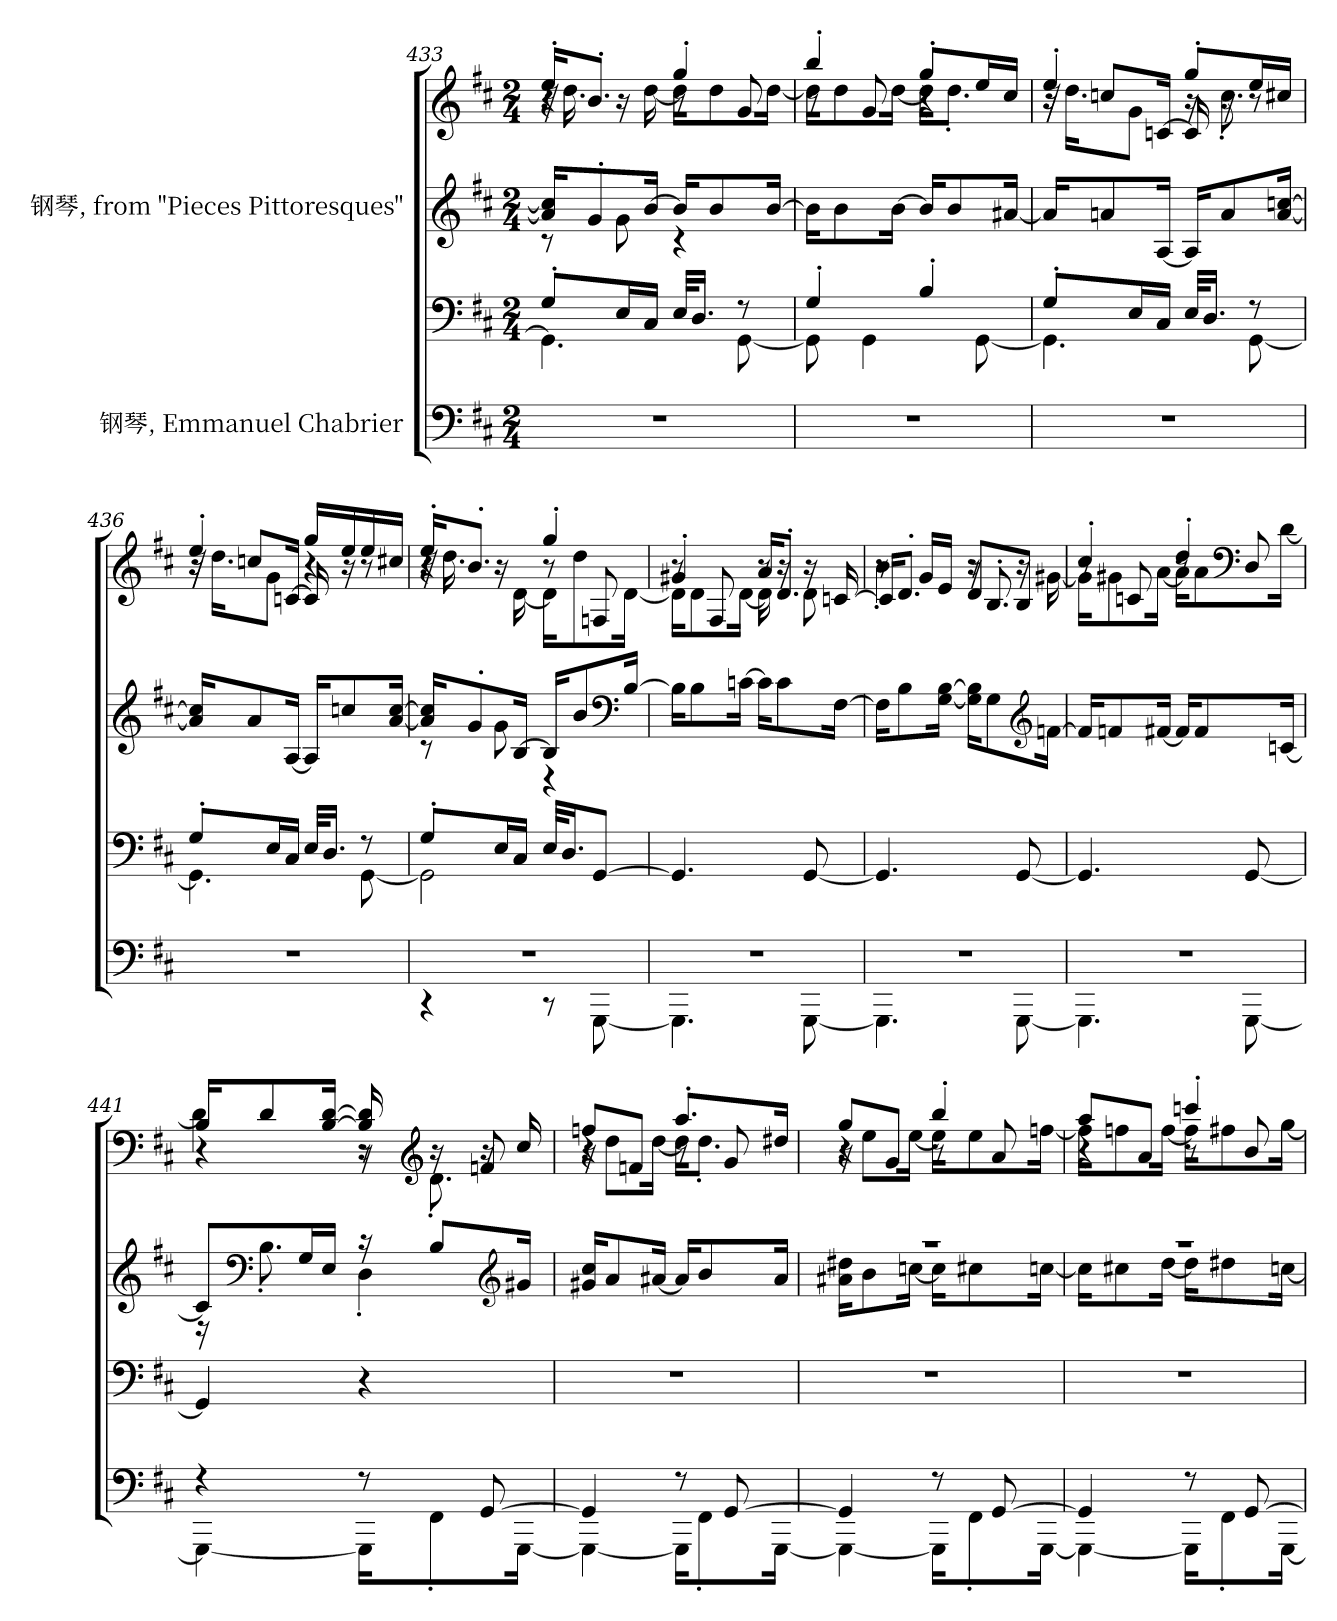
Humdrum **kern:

**kern	**kern	**kern	**kern
*part2	*part2	*part1	*part1
*staff4	*staff3	*staff2	*staff1
*I"钢琴, Emmanuel Chabrier	*	*I"钢琴, from &quot;Pieces Pittoresques&quot;	*
*clefF4	*clefF4	*clefG2	*clefG2
*k[f#c#]	*k[f#c#]	*k[f#c#]	*k[f#c#]
*M2/4	*M2/4	*M2/4	*M2/4
=433	=433	=433	=433
*	*^	*^	*^
*	*	*	*	*	*	*^
2r	8G'/L	4.GG\]	16a/] 16cc/]KL	8r	16ee'/KL	32r	4r
.	.	.	.	.	.	16.dd\	.
.	.	.	8g'/	.	8.b'/J	.	.
.	16E/L	.	.	8g\	.	16r	.
.	16C#/JJ	.	[16b/Jk	.	.	[16dd\	.
.	32E/KLL	.	16b/KL]	4r	4gg'/	16dd\KL]	8r
.	16.D/JJ	.	.	.	.	.	.
.	.	.	8b/	.	.	8dd\	.
.	8r	[8GG\	.	.	.	.	8g/
.	.	.	[16b/Jk	.	.	[16dd\Jk	.
*	*	*	*v	*v	*	*	*
=434	=434	=434	=434	=434	=434	=434
2r	4G'/	8GG\]	16b\KL]	4bb'/	16dd\KL]	8r
.	.	.	8b\	.	8dd\	.
.	.	4GG\	.	.	.	8g/
.	.	.	[16b\Jk	.	[16dd\Jk	.
.	4B'/	.	16b/KL]	8gg'/L	16dd\KL]	4r
.	.	.	8b/	.	8.dd'\J	.
.	.	[8GG\	.	16ee/L	.	.
.	.	.	[16a#X/Jk	16cc#/JJ	.	.
!!LO:LB:g=z	!!	!!
=435	=435	=435	=435	=435	=435	=435
2r	8G'/L	4.GG\]	16a#/KL]	4ee'/	32r	16r
.	.	.	.	.	16.dd\KL	.
.	.	.	8an/	.	.	8ccn/L
.	16E/L	.	.	.	8g\J	.
.	16C#/JJ	.	[16A/Jk	.	.	[16cn/Jk
.	32E/KLL	.	16A/KL]	8gg'/L	16r	16c/]
.	16.D/JJ	.	.	.	.	.
.	.	.	8a/	.	8.cc'\	16r
.	8r	[8GG\	.	16ee/L	.	8r
.	.	.	[16a/ [16ccn/Jk	16cc#X/JJ	.	.
=436	=436	=436	=436	=436	=436	=436
2r	8G'/L	4.GG\]	16a/] 16cc/]KL	4ee'/	32r	16r
.	.	.	.	.	16.dd\KL	.
.	.	.	8a/	.	.	8ccn/L
.	16E/L	.	.	.	8g\J	.
.	16C#/JJ	.	[16A/Jk	.	.	[16cn/Jk
.	32E/KLL	.	16A/KL]	16gg/LL	4r	16c/]
.	16.D/JJ	.	.	.	.	.
.	.	.	8ccn/	16ee/	.	16r
.	8r	[8GG\	.	16ee/	.	8r
.	.	.	[16a/ [16cc/Jk	16cc#X/JJ	.	.
=437	=437	=437	=437	=437	=437	=437
*^	*	*	*^	*	*	*
2r	4r	8G'/L	2GG\]	16a/] 16cc/]KL	8r	16ee'/KL	32r	4r
.	.	.	.	.	.	.	16.dd\	.
.	.	.	.	8g'/	.	8.b'/J	.	.
.	.	16E/L	.	.	8g\	.	16r	.
.	.	16C#/JJ	.	[16B/Jk	.	.	[16d\	.
.	8r	32E/KLL	.	16B/KL]	4r	4gg'/	16d\KL]	8r
.	.	16.D/J	.	.	.	.	.	.
.	.	.	.	8b/	.	.	8dd\	.
.	[8GGG\	[8GG/J	.	.	.	.	.	8Fn/
*	*	*	*	*clefF4	*	*	*	*
.	.	.	.	[16B/Jk	.	.	[16d\Jk	.
*	*	*v	*v	*	*	*	*	*
*	*	*	*v	*v	*	*	*
!!LO:PB:g=z	!!	!!
=438	=438	=438	=438	=438	=438	=438
2r	4.GGG\]	4.GG/]	16B\KL]	4g#X'/	16d\KL]	8r
.	.	.	8B\	.	8d\	.
.	.	.	.	.	.	8F#/
.	.	.	[16cn\Jk	.	[16d\Jk	.
.	.	.	16c\KL]	16a/KL	16d\]	8r
.	.	.	8c\	8.d'/J	16r	.
.	[8GGG\	[8GG/	.	.	8d\	16r
.	.	.	[16F#\Jk	.	.	[16cn/
=439	=439	=439	=439	=439	=439	=439
2r	4.GGG\]	4.GG/]	16F#\KL]	8r	4b'\	16c/KL]
.	.	.	8B\	.	.	8.d'/J
.	.	.	.	16g/LL	.	.
.	.	.	[16G\ [16B\Jk	16e/JJ	.	.
.	.	.	16G\] 16B\]KL	16r	8r	8d/L
.	.	.	8G\	8.B'/	.	.
.	[8GGG\	[8GG/	.	.	16r	8B/J
*	*	*	*clefG2	*	*	*
.	.	.	[16fn\Jk	.	[16g#X\	.
=440	=440	=440	=440	=440	=440	=440
2r	4.GGG\]	4.GG/]	16f/KL]	4cc#'/	16g#\KL]	8r
.	.	.	8fn/	.	8g#X\	.
.	.	.	.	.	.	8cn/
.	.	.	[16f#X/Jk	.	[16a\Jk	.
.	.	.	16f#/KL]	4dd'/	16a\KL]	8r
.	.	.	8f#/	.	8a\	.
*	*	*	*	*clefF4	*	*
.	[8GGG\	[8GG/	.	.	.	8D/
.	.	.	[16cn/Jk	.	[16d\Jk	.
!!LO:LB:g=z	!!	!!
=441	=441	=441	=441	=441	=441	=441
*	*	*	*^	*	*	*
4r	4GGG\_	4GG/]	8c/L]	16r	16B/KL	4d\]	4r
*	*	*	*clefF4	*	*	*	*
.	.	.	.	8.B'\	8d/	.	.
.	.	.	16G/L	.	.	.	.
.	.	.	16E/JJ	.	[16B/ [16d/Jk	.	.
8r	16GGG\KL]	4r	16r	4D'\	16B/] 16d/]	16r	8r
*	*	*	*	*	*clefG2	*	*
.	8FF#'\	.	8B/L	.	16r	8.d'\	.
[8GG/	.	.	.	.	16r	.	8fn/
*	*	*	*clefG2	*	*	*	*
.	[16GGG\Jk	.	16g#X/Jk	.	16cc#/	.	.
*	*	*	*v	*v	*	*	*
=442	=442	=442	=442	=442	=442	=442
4GG/]	4GGG\_	2r	16g#X/ 16cc#/KL	4r	16r	8ffn/L
.	.	.	8a/	.	8dd\L	.
.	.	.	.	.	.	8fn/J
.	.	.	[16a#X/Jk	.	[16dd\Jk	.
8r	16GGG\KL]	.	16a#/KL]	8.aa'/L	16dd\KL]	8r
.	8FF#'\	.	8b/	.	8.dd'\J	.
[8GG/	.	.	.	.	.	8g/
.	[16GGG\Jk	.	16a#/Jk	16dd#X/Jk	.	.
=443	=443	=443	=443	=443	=443	=443
*	*	*	*^	*	*	*
4GG/]	4GGG\_	2r	2r	16a#X\ 16dd#X\KL	4r	16r	8gg/L
.	.	.	.	8b\	.	8ee\L	.
.	.	.	.	.	.	.	8g/J
.	.	.	.	[16ccn\Jk	.	[16ee\Jk	.
8r	16GGG\KL]	.	.	16cc\KL]	4bb'/	16ee\KL]	8r
.	8FF#'\	.	.	8cc#X\	.	8ee\	.
[8GG/	.	.	.	.	.	.	8a/
.	[16GGG\Jk	.	.	[16ccn\Jk	.	[16ffn\Jk	.
!!LO:LB:g=z	!!	!!
=444	=444	=444	=444	=444	=444	=444	=444
4GG/]	4GGG\_	2r	2r	16cc\KL]	4r	16ff\KL]	8aa/L
.	.	.	.	8cc#X\	.	8ffn\	.
.	.	.	.	.	.	.	8a/J
.	.	.	.	[16dd\Jk	.	[16ff\Jk	.
8r	16GGG\KL]	.	.	16dd\KL]	4cccn'/	16ff\KL]	8r
.	8FF#'\	.	.	8dd#X\	.	8ff#X\	.
[8GG/	.	.	.	.	.	.	8b/
.	[16GGG\Jk	.	.	[16ccn\Jk	.	[16gg\Jk	.
*	*	*	*v	*v	*	*	*
*v	*v	*	*	*v	*v	*v
=	=	=	=
*-	*-	*-	*-
